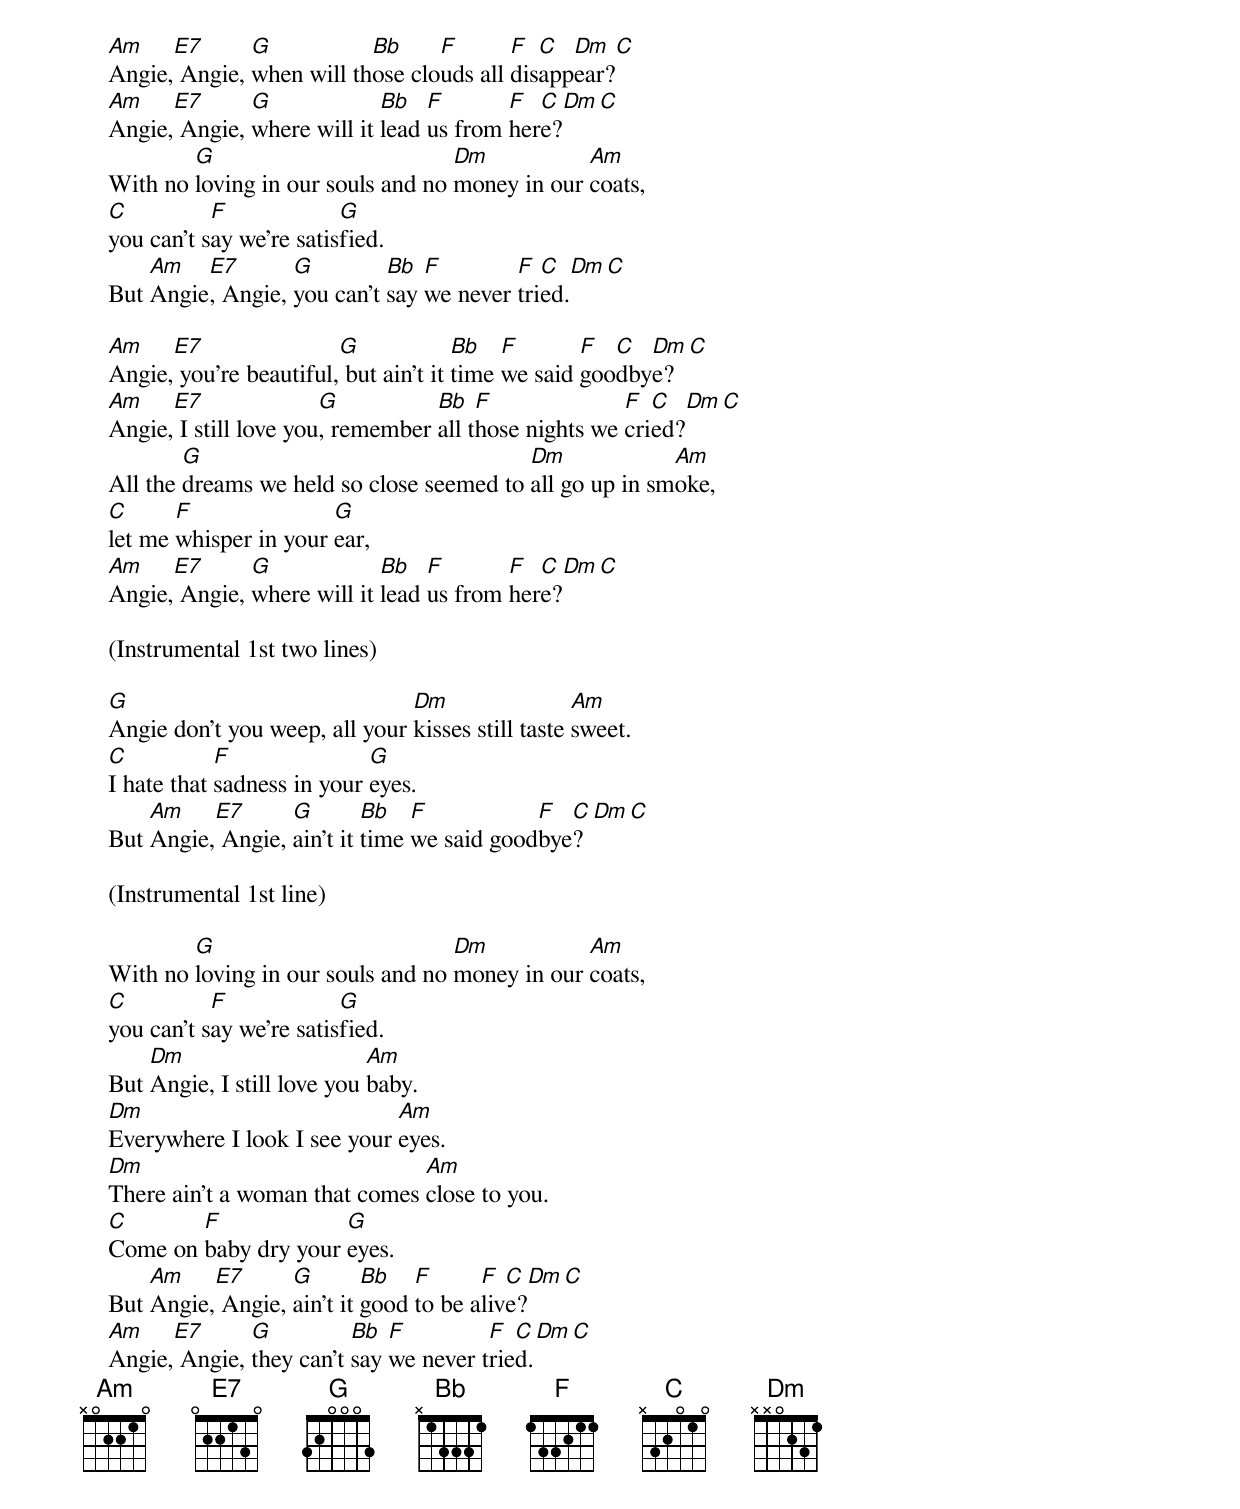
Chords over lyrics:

    Am    E7      G           Bb     F       F  C  Dm  C
    Angie, Angie, when will those clouds all disappear?
    Am    E7      G             Bb   F       F  C  Dm  C
    Angie, Angie, where will it lead us from here?
            G                          Dm           Am
    With no loving in our souls and no money in our coats,
    C          F             G
    you can't say we're satisfied.
        Am   E7       G         Bb  F        F  C  Dm  C
    But Angie, Angie, you can't say we never tried.

    Am    E7                G             Bb   F       F  C  Dm  C
    Angie, you're beautiful, but ain't it time we said goodbye?
    Am    E7               G          Bb   F              F  C  Dm  C
    Angie, I still love you, remember all those nights we cried?
            G                                 Dm             Am
    All the dreams we held so close seemed to all go up in smoke,
    C      F               G
    let me whisper in your ear,
    Am    E7      G             Bb   F       F  C  Dm  C
    Angie, Angie, where will it lead us from here?

    (Instrumental 1st two lines)

    G                              Dm                 Am
    Angie don't you weep, all your kisses still taste sweet.
    C           F               G
    I hate that sadness in your eyes.
        Am    E7      G        Bb   F           F  C  Dm  C
    But Angie, Angie, ain't it time we said goodbye?

    (Instrumental 1st line)

            G                          Dm           Am
    With no loving in our souls and no money in our coats,
    C          F             G
    you can't say we're satisfied.
        Dm                      Am
    But Angie, I still love you baby.
    Dm                           Am
    Everywhere I look I see your eyes.
    Dm                             Am
    There ain't a woman that comes close to you.
    C       F             G
    Come on baby dry your eyes.
        Am    E7      G        Bb   F      F  C  Dm  C
    But Angie, Angie, ain't it good to be alive?
    Am    E7      G          Bb  F         F  C  Dm  C
    Angie, Angie, they can't say we never tried.
